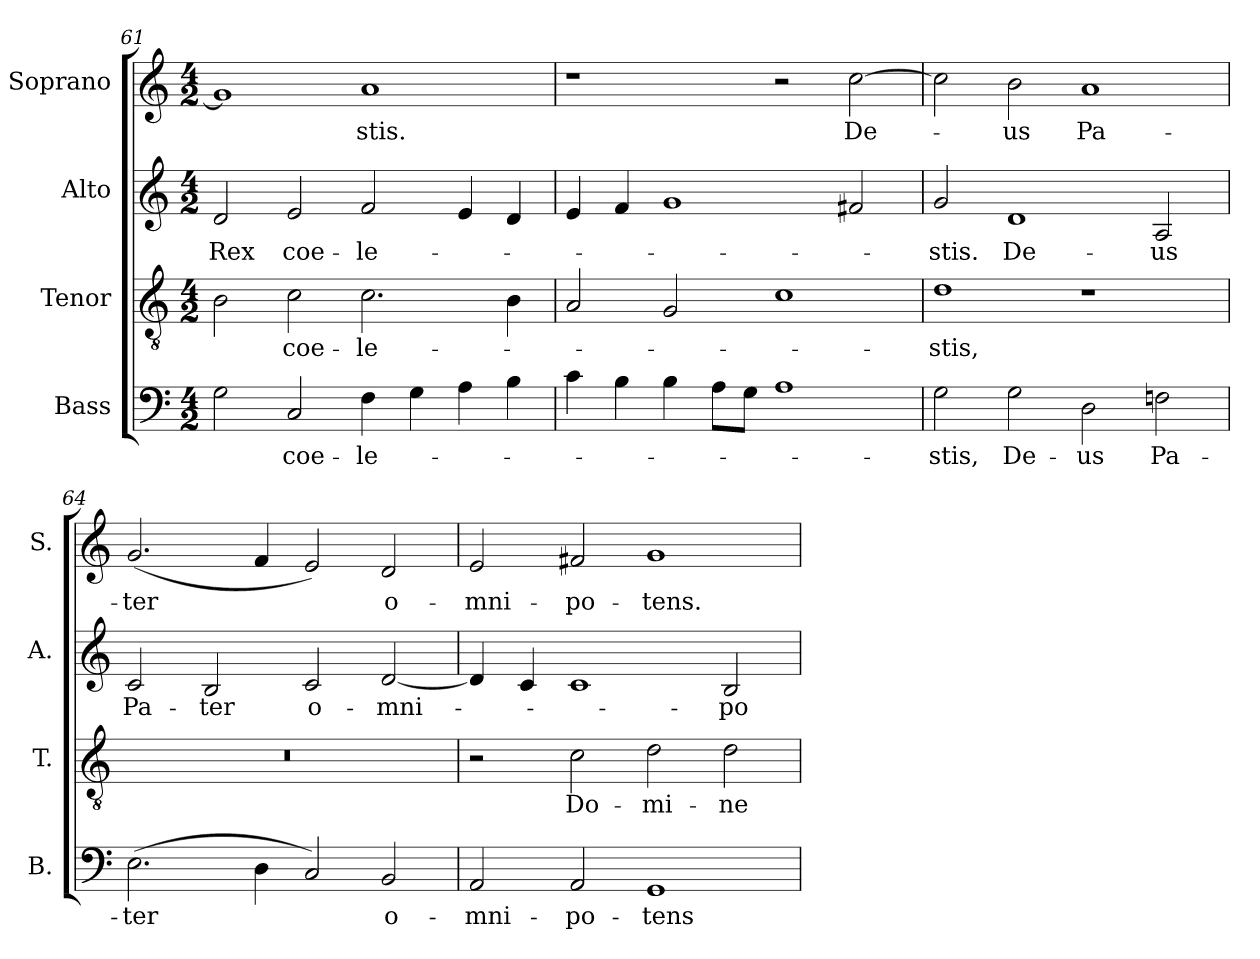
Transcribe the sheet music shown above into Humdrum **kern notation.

**kern	**text	**kern	**text	**kern	**text	**kern	**text
*part4	*part4	*part3	*part3	*part2	*part2	*part1	*part1
*staff4	*staff4	*staff3	*staff3	*staff2	*staff2	*staff1	*staff1
*I"Bass	*	*I"Tenor	*	*I"Alto	*	*I"Soprano	*
*I'B.	*	*I'T.	*	*I'A.	*	*I'S.	*
*clefF4	*	*clefGv2	*	*clefG2	*	*clefG2	*
*	*	*ITrd7c12	*	*	*	*	*
*k[]	*	*k[]	*	*k[]	*	*k[]	*
*C:	*	*C:	*	*C:	*	*C:	*
*M4/2	*	*M4/2	*	*M4/2	*	*M4/2	*
=61	=61	=61	=61	=61	=61	=61	=61
!	!	!	!	!	!LO:LY:b:color=#000000	!	!
2Gi\	.	2BBi\	.	2di/	Rex	1gi]	.
!	!LO:LY:b:color=#000000	!	!	!	!	!	!
!	!	!	!LO:LY:b:color=#000000	!	!	!	!
!	!	!	!	!	!LO:LY:b:color=#000000	!	!
2Ci/	coe-	2Ci\	coe-	2ei/	coe-	.	.
!	!LO:LY:b:color=#000000	!	!	!	!	!	!
!	!	!	!LO:LY:b:color=#000000	!	!	!	!
!	!	!	!	!	!LO:LY:b:color=#000000	!	!
!	!	!	!	!	!	!	!LO:LY:b:color=#000000
4Fi\	-le-	2.Ci\	-le-	2fi/	-le-	1ai	-stis.
4Gi\	.	.	.	.	.	.	.
4Ai\	.	.	.	4ei/	.	.	.
4Bi\	.	4BBi\	.	4di/	.	.	.
=62	=62	=62	=62	=62	=62	=62	=62
4ci\	.	2AAi/	.	4ei/	.	1r	.
4Bi\	.	.	.	4fi/	.	.	.
4Bi\	.	2GGi/	.	1gi	.	.	.
8Ai\L	.	.	.	.	.	.	.
8Gi\J	.	.	.	.	.	.	.
1Ai	.	1Ci	.	.	.	2r	.
!	!	!	!	!	!	!	!LO:LY:b:color=#000000
.	.	.	.	2f#Xi/	.	[2cci\	De-
=63	=63	=63	=63	=63	=63	=63	=63
!	!LO:LY:b:color=#000000	!	!	!	!	!	!
!	!	!	!LO:LY:b:color=#000000	!	!	!	!
!	!	!	!	!	!LO:LY:b:color=#000000	!	!
2Gi\	-stis,	1Di	-stis,	2gi/	-stis.	2cci\]	.
!	!LO:LY:b:color=#000000	!	!	!	!	!	!
!	!	!	!	!	!LO:LY:b:color=#000000	!	!
!	!	!	!	!	!	!	!LO:LY:b:color=#000000
2Gi\	De-	.	.	1di	De-	2bi\	-us
!	!LO:LY:b:color=#000000	!	!	!	!	!	!
!	!	!	!	!	!	!	!LO:LY:b:color=#000000
2Di\	-us	1r	.	.	.	1ai	Pa-
!	!LO:LY:b:color=#000000	!	!	!	!	!	!
!	!	!	!	!	!LO:LY:b:color=#000000	!	!
2Fni\	Pa-	.	.	2Ai/	-us	.	.
=64	=64	=64	=64	=64	=64	=64	=64
!	!LO:LY:b:color=#000000	!LO:N:vis=1	!	!	!	!	!
!	!	!	!	!	!LO:LY:b:color=#000000	!	!
!	!	!	!	!	!	!	!LO:LY:b:color=#000000
(2.Ei\	-ter	0r	.	2ci/	Pa-	(2.gi/	-ter
!	!	!	!	!	!LO:LY:b:color=#000000	!	!
.	.	.	.	2Bi/	-ter	.	.
4Di\	.	.	.	.	.	4fi/	.
!	!	!	!	!	!LO:LY:b:color=#000000	!	!
2Ci/)	.	.	.	2ci/	o-	2ei/)	.
!	!LO:LY:b:color=#000000	!	!	!	!	!	!
!	!	!	!	!	!LO:LY:b:color=#000000	!	!
!	!	!	!	!	!	!	!LO:LY:b:color=#000000
2BBi/	o-	.	.	[2di/	-mni-	2di/	o-
=65	=65	=65	=65	=65	=65	=65	=65
!	!LO:LY:b:color=#000000	!	!	!	!	!	!
!	!	!	!	!	!	!	!LO:LY:b:color=#000000
2AAi/	-mni-	2r	.	4di/]	.	2ei/	-mni-
.	.	.	.	4ci/	.	.	.
!	!LO:LY:b:color=#000000	!	!	!	!	!	!
!	!	!	!LO:LY:b:color=#000000	!	!	!	!
!	!	!	!	!	!	!	!LO:LY:b:color=#000000
2AAi/	-po-	2Ci\	Do-	1ci	.	2f#Xi/	-po-
!	!LO:LY:b:color=#000000	!	!	!	!	!	!
!	!	!	!LO:LY:b:color=#000000	!	!	!	!
!	!	!	!	!	!	!	!LO:LY:b:color=#000000
1GGi	-tens	2Di\	-mi-	.	.	1gi	-tens.
!	!	!	!LO:LY:b:color=#000000	!	!	!	!
!	!	!	!	!	!LO:LY:b:color=#000000	!	!
.	.	2Di\	-ne	2Bi/	-po-	.	.
=	=	=	=	=	=	=	=
*-	*-	*-	*-	*-	*-	*-	*-
